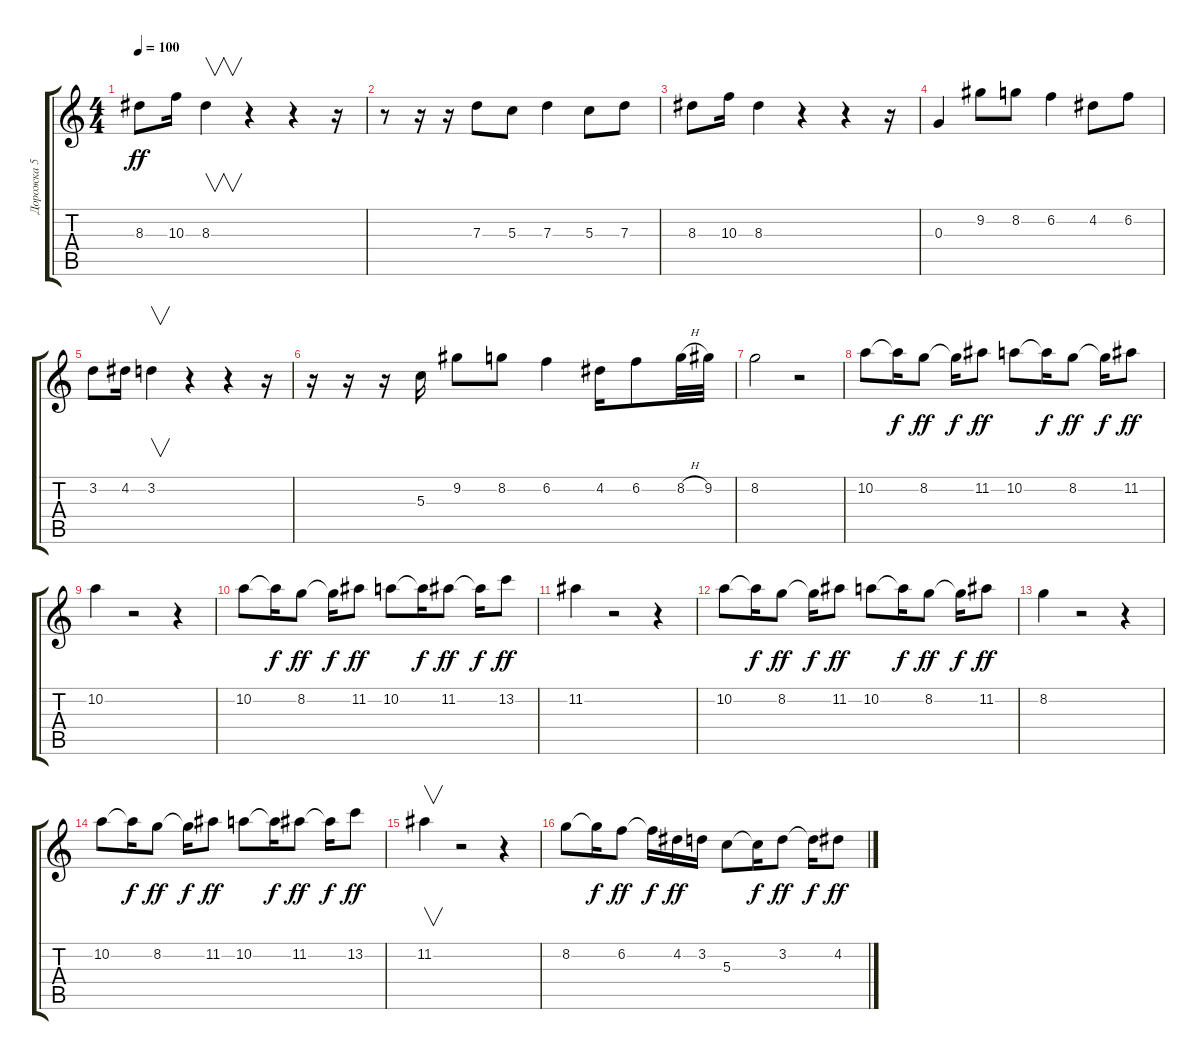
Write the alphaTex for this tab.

\track ("Дорожка 5" "Дорожка 5") {instrument contrabass}
\staff {score tabs}
\tuning (E4 B3 G3 D3 A2 D2) {hide}
\ts (4 4)
\tempo 100
\clef g2
\ks c
8.3.8{dy ff} 10.3.16 8.3.4{v} r.4 r.4 r.16 |
r.8 r.16 r.16 7.3.8 5.3.8 7.3.4 5.3.8 7.3.8 |
8.3.8 10.3.16 8.3.4 r.4 r.4 r.16 |
0.3.4 9.2.8 8.2.8 6.2.4 4.2.8 6.2.8 |
3.2.8 4.2.16 3.2.4{v} r.4 r.4 r.16 |
r.16 r.16 r.16 5.3.16 9.2.8 8.2.8 6.2.4 4.2.16 6.2.8 8.2{h}.32 9.2.32 |
8.2.2 r.2 |
10.2.8 10.2{t}.16{dy f} 8.2.8{dy ff} 8.2{t}.16{dy f} 11.2.8{dy ff} 10.2.8 10.2{t}.16{dy f} 8.2.8{dy ff} 8.2{t}.16{dy f} 11.2.8{dy ff} |
10.2.4 r.2 r.4 |
10.2.8 10.2{t}.16{dy f} 8.2.8{dy ff} 8.2{t}.16{dy f} 11.2.8{dy ff} 10.2.8 10.2{t}.16{dy f} 11.2.8{dy ff} 11.2{t}.16{dy f} 13.2.8{dy ff} |
11.2.4 r.2 r.4 |
10.2.8 10.2{t}.16{dy f} 8.2.8{dy ff} 8.2{t}.16{dy f} 11.2.8{dy ff} 10.2.8 10.2{t}.16{dy f} 8.2.8{dy ff} 8.2{t}.16{dy f} 11.2.8{dy ff} |
8.2.4 r.2 r.4 |
10.2.8 10.2{t}.16{dy f} 8.2.8{dy ff} 8.2{t}.16{dy f} 11.2.8{dy ff} 10.2.8 10.2{t}.16{dy f} 11.2.8{dy ff} 11.2{t}.16{dy f} 13.2.8{dy ff} |
11.2.4{v} r.2 r.4 |
8.2.8 8.2{t}.16{dy f} 6.2.8{dy ff} 6.2{t}.16{dy f} 4.2.16{dy ff} 3.2.16 5.3.8 5.3{t}.16{dy f} 3.2.8{dy ff} 3.2{t}.16{dy f} 4.2.8{dy ff}
